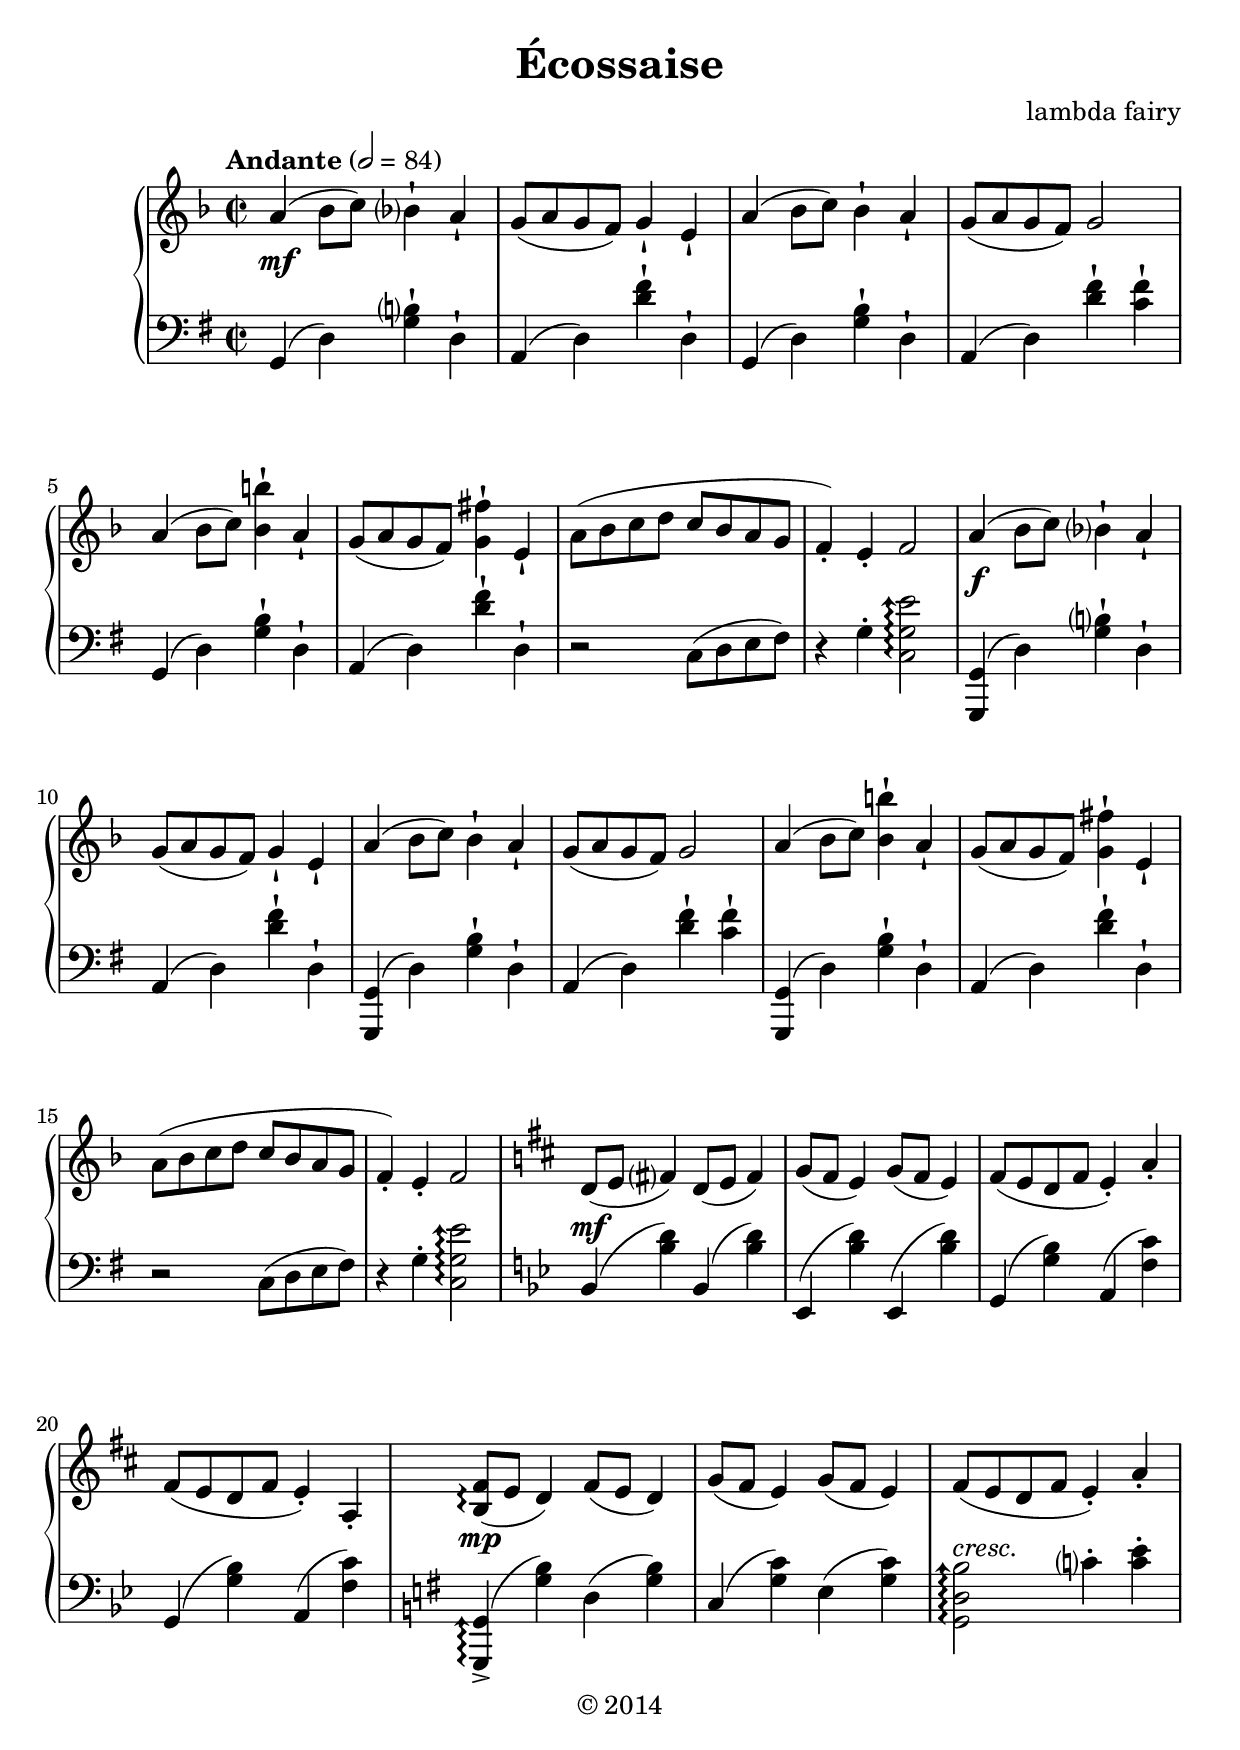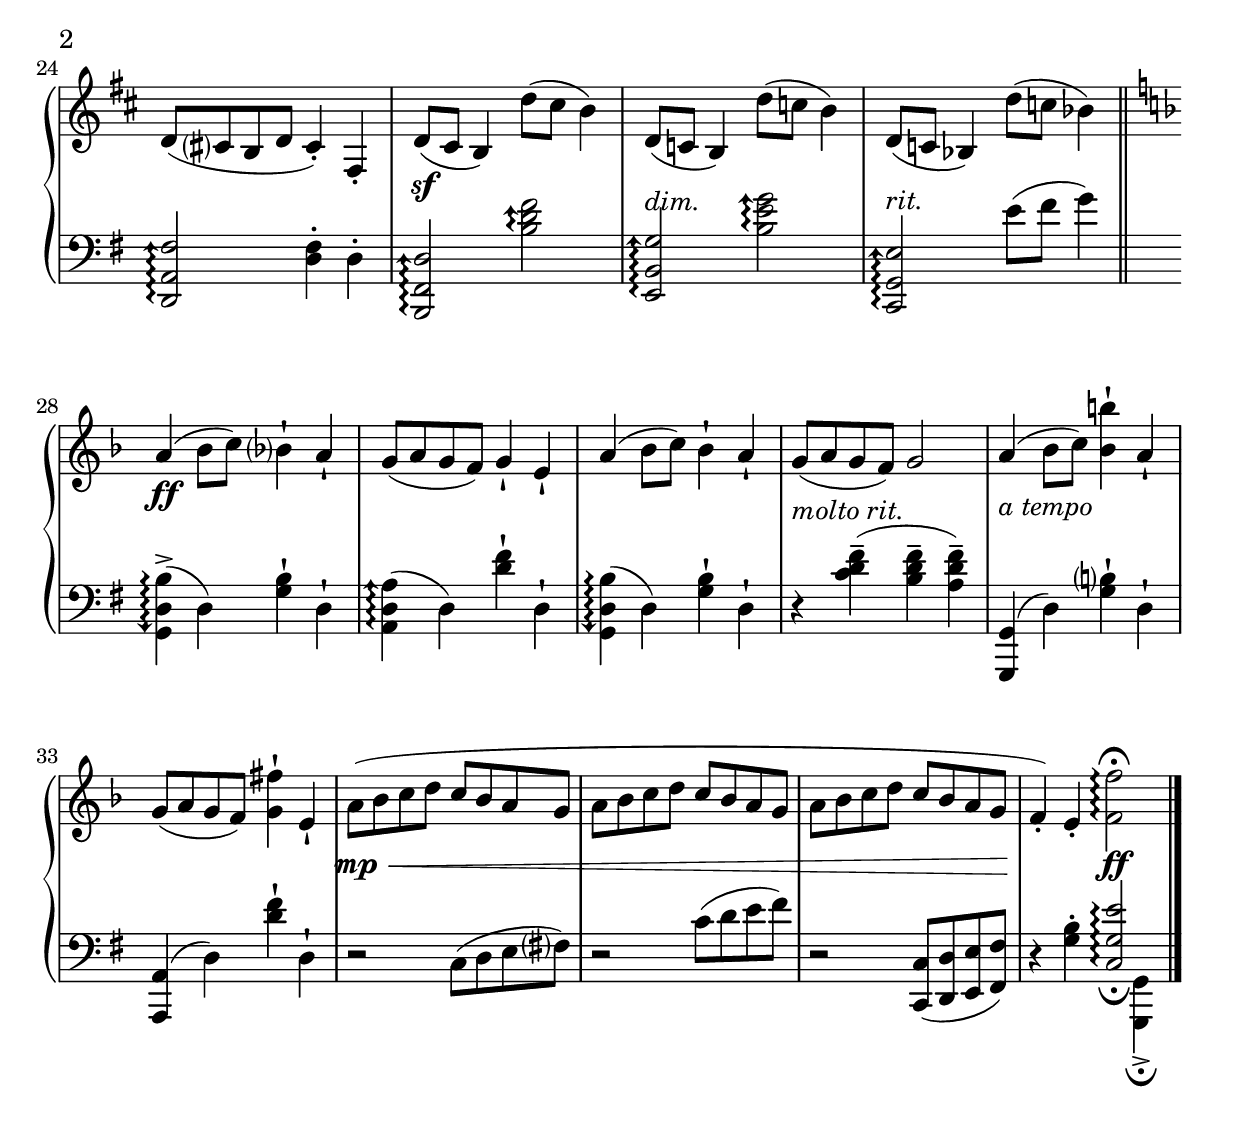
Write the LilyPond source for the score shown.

\version "2.18.2"

\include "articulate.ly"
\include "shared.ily"

#(set-global-staff-size 23)

\header {
    title = "Écossaise"
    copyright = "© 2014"
    }

global = {
    \time 2/2
    \set Staff.midiInstrument = #"acoustic grand"
    }

A = {
    \tempo "Andante" 2 = 84
    \clef treble
    \key f \major

    \relative f' {
        \repeat unfold 2 {
            | a4( bf8 c) bf?4-! a-!
            | g8( a g f) g4-! e-!
            | a4( bf8 c) bf4-! a-!
            | g8( a g f) g2

            | a4( bf8 c) <bf b'>4-! a-!
            | g8( a g f) <g fs'>4-! e-!
            | a8( bf c d c bf a g
            | f4)-. e-. f2
            }
        }

    \key d \major
    \relative d' {
        | d8( e fs?4) d8( e fs4)
        | g8( fs e4) g8( fs e4)
        | fs8( e d fs e4)-. a-.
        | fs8( e d fs e4)-. a,-.

        | <b fs'>8(\arpeggio e d4) fs8( e d4)
        | g8( fs e4) g8( fs e4)
        | fs8( e d fs e4)-. a-.
        | d,8( cs? b d cs4)-. fs,-.

        | d'8( cs b4) d'8( cs b4)
        | d,8( c b4) d'8( c b4)
        | d,8( c bf4) d'8( c bf4)
        }

    \bar "||"

    \key f \major
    \relative f' {
        | a4( bf8 c) bf?4-! a-!
        | g8( a g f) g4-! e-!
        | a4( bf8 c) bf4-! a-!
        | g8( a g f) g2

        %{
        | a4( bf8 c) b'16( bf,? b' bf,) a4-!
        | g8( a g f) fs'16( g, fs' g,) e4-!
        %}
        | a4( bf8 c) <bf b'>4-! a-!
        | g8( a g f) <g fs'>4-! e-!
        | a8( bf c d c bf a g
        | a bf c d c bf a g
        | a bf c d c bf a g
        | f4)-. e-. <f f'>2\arpeggio\fermata
        }

    \bar "|."
    }

dynamics = {
    | s1*8\mf
    | s1*8\f
    | s1*4\mf
    | s1*2\mp
    | s1*2-\markup { \italic "cresc." }
    | s1\sf
    | s1-\markup { \italic "dim." }
    | s1-\markup { \italic "rit." }
    | s1*3\ff
    | s1-\markup { \italic "molto rit." }
    | s1*2-\markup { \italic "a tempo" }
    | s1*3\mp\<
    | s2\! s\ff
    }

B = {
    \clef bass
    \key g \major

    \arpeggioArrowUp

    \relative g, {
        | g4( d') <g b?>-! d-!
        | a4( d) <d' fs>-! d,-!
        | g,4( d') <g b>-! d-!
        | a4( d) <d' fs>-! <c fs>-!

        | g,4( d') <g b>-! d-!
        | a4( d) <d' fs>-! d,-!
        | r2 c8( d e fs)
        | r4 g4-. <c, g' e'>2\arpeggio
        }

    \relative g, {
        | <g, g'>4( d'') <g b?>-! d-!
        | a4( d) <d' fs>-! d,-!
        | <g,, g'>4( d'') <g b>-! d-!
        | a4( d) <d' fs>-! <c fs>-!

        | <g,, g'>4( d'') <g b>-! d-!
        | a4( d) <d' fs>-! d,-!
        | r2 c8( d e fs)
        | r4 g4-. <c, g' e'>2\arpeggio
        }

    \key bf \major
    \relative bf, {
        | bf4( <bf' d>) bf,4( <bf' d>)
        | ef,,4( <bf'' d>) ef,,4( <bf'' d>)
        | g,4( <g' bf>) a,4( <f' c'>)
        | g,4( <g' bf>) a,4( <f' c'>)

        \key g \major
        | <g,, g'>4(->\arpeggio <g'' b>) d4( <g b>)
        | c,4( <g' c>) e4( <g c>)
        \arpeggioArrowUp
        | <g, d' b'>2\arpeggio c'?4-. <c e>-.
        | <d,, a' fs'>2\arpeggio <d' fs>4-. d-.

        | <b, fs' d'>2\arpeggio <b'' d fs>\arpeggio
        | <e,, b' g'>\arpeggio <b'' e g>\arpeggio
        | <c,, g' e'>\arpeggio e''8( fs g4)
        }

    \relative g, {
        \arpeggioArrowDown
        | <g d' b'>4->(\arpeggio d') <g b>-! d-!
        \arpeggioArrowUp
        | <a d a'>4(\arpeggio d) <d' fs>-! d,-!
        \arpeggioArrowDown
        | <g, d' b'>4(\arpeggio d') <g b>-! d-!
        | r4 <c' d fs>--( <b d fs>-- <a d fs>--)

        | <g,, g'>4( d'') <g b?>-! d-!
        | <a, a'>4( d') <d' fs>-! d,-!
        | r2 c8( d e fs?)
        | r2 c'8( d e fs)
        | r2 <c,, c'>8( <d d'> <e e'> <fs fs'>)
        \arpeggioArrowUp
        | r4 <g' b>4-.
        << <c, g' e'>2\arpeggio_\fermata \\ { s4 <g, g'>->\fermata } >>
        }

    }

\score {
    \new PianoStaff <<
        \new Staff = "A" << \global \A >>
        \new Dynamics \dynamics
        \new Staff = "B" << \global \B >>
        >>
    \layout { }
    }

\score {
    \articulate \new PianoStaff <<
        \new Staff = "A" << \global \A >>
        \new Dynamics \dynamics
        \new Staff = "B" << \global \B >>
        >>
    \midi { }
    }
